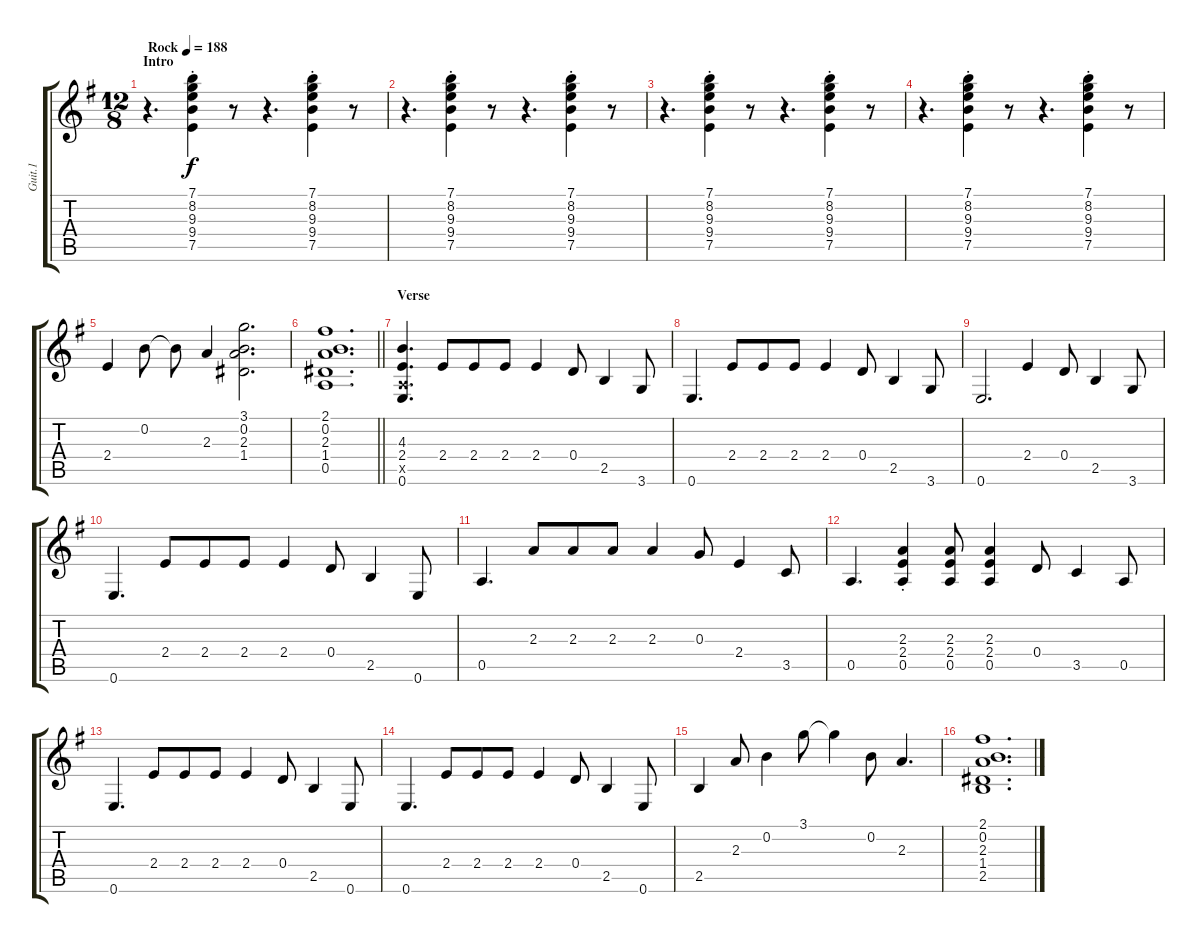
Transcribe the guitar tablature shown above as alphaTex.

\track ("Guit.1" "Guit.1") {instrument overdrivenguitar}
\staff {score tabs}
\tuning (E4 B3 G3 D3 A2 E2) {hide}
\ts (12 8)
\section ("" "Intro")
\tempo (188 "Rock")
\clef g2
\ks g
r.4{d dy f instrument overdrivenguitar} (7.1 8.2 9.3{st} 9.4 7.5).4 r.8 r.4{d} (7.1 8.2 9.3{st} 9.4 7.5).4 r.8 |
r.4{d} (7.1 8.2 9.3 9.4{st} 7.5).4 r.8 r.4{d} (7.1 8.2 9.3 9.4{st} 7.5).4 r.8 |
r.4{d} (7.1 8.2 9.3{st} 9.4 7.5).4 r.8 r.4{d} (7.1 8.2 9.3{st} 9.4 7.5).4 r.8 |
r.4{d} (7.1{st} 8.2 9.3 9.4 7.5).4 r.8 r.4{d} (7.1 8.2 9.3{st} 9.4 7.5).4 r.8 |
2.4.4 0.2.8 0.2{t}.8 2.3.4 (3.1 0.2 2.3 1.4).2{d} |
\barLineRight lightlight
(2.1 0.2 2.3 1.4 0.5).1{d} |
\section ("" "Verse")
(4.3 2.4 0.5{x} 0.6).4{d} 2.4.8 2.4.8 2.4.8 2.4.4 0.4.8 2.5.4 3.6.8 |
0.6.4{d} 2.4.8 2.4.8 2.4.8 2.4.4 0.4.8 2.5.4 3.6.8 |
0.6.2{d} 2.4.4 0.4.8 2.5.4 3.6.8 |
0.6.4{d} 2.4.8 2.4.8 2.4.8 2.4.4 0.4.8 2.5.4 0.6.8 |
0.5.4{d} 2.3.8 2.3.8 2.3.8 2.3.4 0.3.8 2.4.4 3.5.8 |
0.5.4{d} (2.3 2.4{st} 0.5).4 (2.3 2.4 0.5).8 (2.3 2.4 0.5).4 0.4.8 3.5.4 0.5.8 |
0.6.4{d} 2.4.8 2.4.8 2.4.8 2.4.4 0.4.8 2.5.4 0.6.8 |
0.6.4{d} 2.4.8 2.4.8 2.4.8 2.4.4 0.4.8 2.5.4 0.6.8 |
2.5.4 2.3.8 0.2.4 3.1.8 3.1{t}.4 0.2.8 2.3.4{d} |
(2.1 0.2 2.3 1.4 2.5).1{d}
